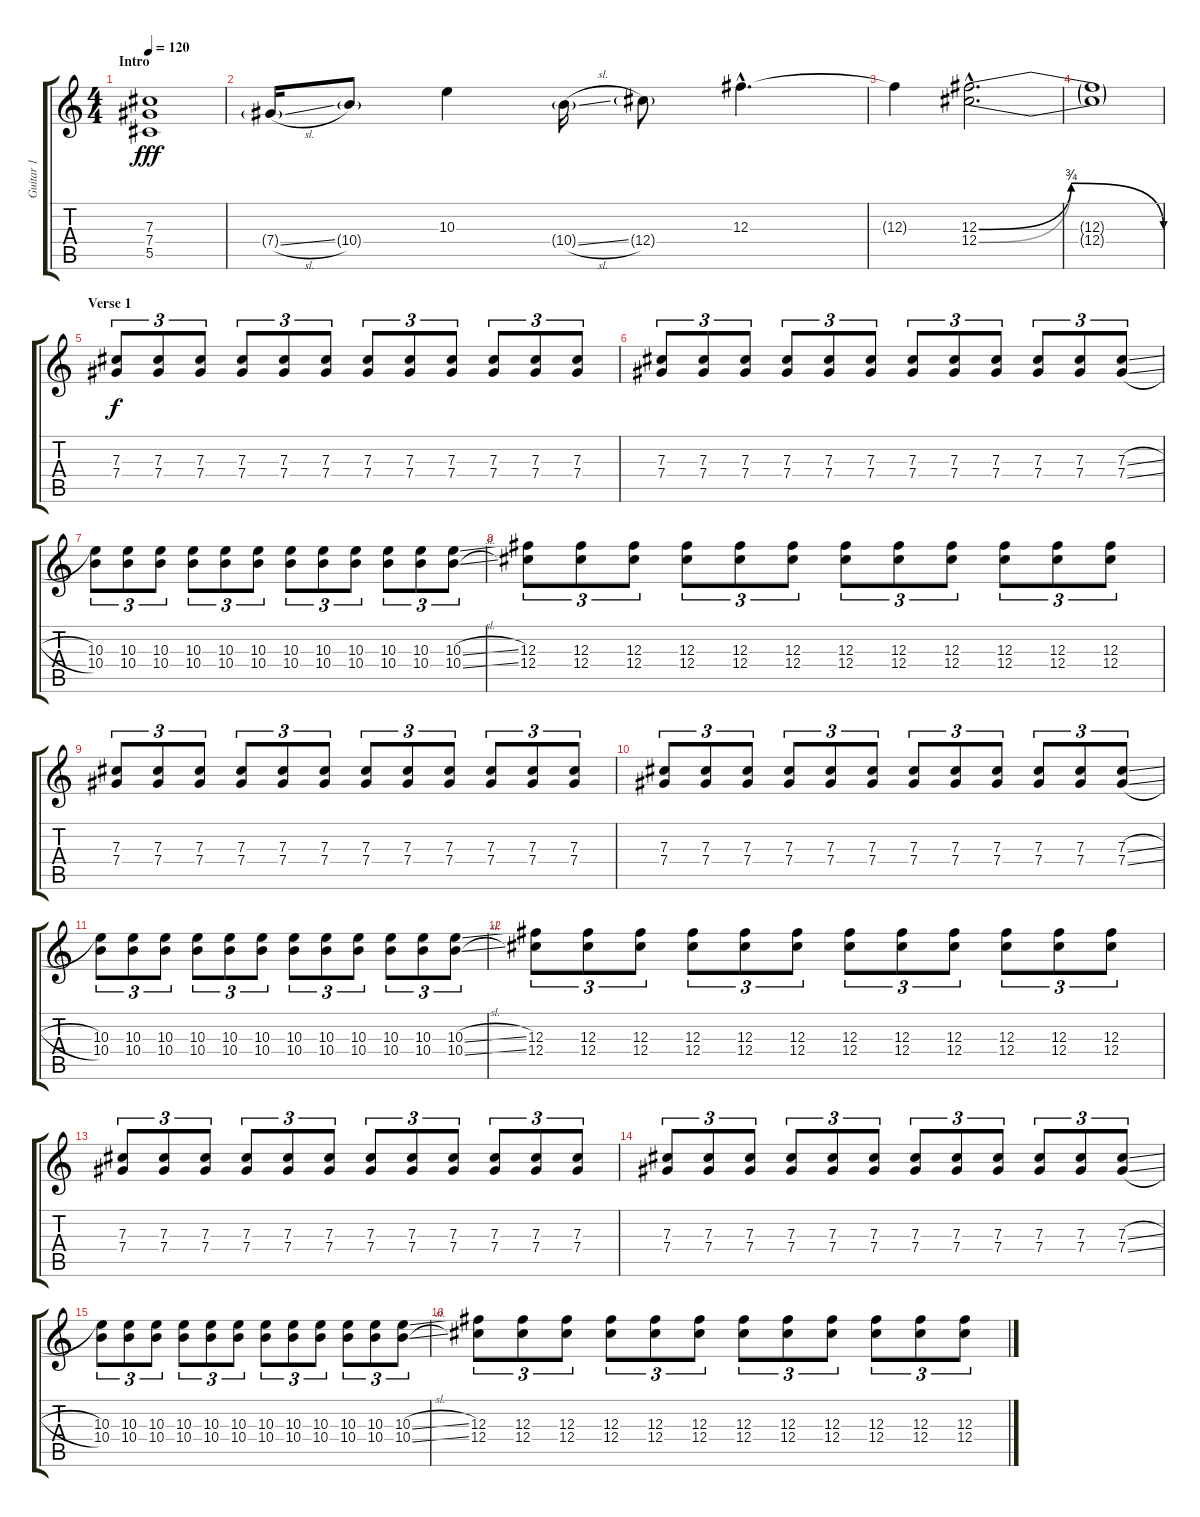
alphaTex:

\track ("Guitar 1" "Guitar 1") {instrument distortionguitar}
\staff {score tabs}
\tuning (Eb4 Bb3 Gb3 Db3 Ab2 Db2) {hide}
\ts (4 4)
\section ("" "Intro")
\tempo 120
\clef g2
\ks c
(7.3 7.4 5.5).1{dy fff instrument distortionguitar} |
7.4{sl g}.16 10.4{g}.8 10.3.4 10.4{sl g}.16 12.4{g}.8 12.3{hac}.4{d} |
12.3{t}.4 (12.3{be (bendrelease 0 0 30 3 50 3 60 0) hac} 12.4{be (bendrelease 0 0 30 3 50 3 60 0) hac}).2{d} |
(12.3{t} 12.4{t}).1 |
\section ("" "Verse 1")
(7.3 7.4).8{tu (3 2) dy f} (7.3 7.4).8{tu (3 2)} (7.3 7.4).8{tu (3 2)} (7.3 7.4).8{tu (3 2)} (7.3 7.4).8{tu (3 2)} (7.3 7.4).8{tu (3 2)} (7.3 7.4).8{tu (3 2)} (7.3 7.4).8{tu (3 2)} (7.3 7.4).8{tu (3 2)} (7.3 7.4).8{tu (3 2)} (7.3 7.4).8{tu (3 2)} (7.3 7.4).8{tu (3 2)} |
(7.3 7.4).8{tu (3 2)} (7.3 7.4).8{tu (3 2)} (7.3 7.4).8{tu (3 2)} (7.3 7.4).8{tu (3 2)} (7.3 7.4).8{tu (3 2)} (7.3 7.4).8{tu (3 2)} (7.3 7.4).8{tu (3 2)} (7.3 7.4).8{tu (3 2)} (7.3 7.4).8{tu (3 2)} (7.3 7.4).8{tu (3 2)} (7.3 7.4).8{tu (3 2)} (7.3{sl} 7.4{sl}).8{tu (3 2)} |
(10.3 10.4).8{tu (3 2)} (10.3 10.4).8{tu (3 2)} (10.3 10.4).8{tu (3 2)} (10.3 10.4).8{tu (3 2)} (10.3 10.4).8{tu (3 2)} (10.3 10.4).8{tu (3 2)} (10.3 10.4).8{tu (3 2)} (10.3 10.4).8{tu (3 2)} (10.3 10.4).8{tu (3 2)} (10.3 10.4).8{tu (3 2)} (10.3 10.4).8{tu (3 2)} (10.3{sl} 10.4{sl}).8{tu (3 2)} |
(12.3 12.4).8{tu (3 2)} (12.3 12.4).8{tu (3 2)} (12.3 12.4).8{tu (3 2)} (12.3 12.4).8{tu (3 2)} (12.3 12.4).8{tu (3 2)} (12.3 12.4).8{tu (3 2)} (12.3 12.4).8{tu (3 2)} (12.3 12.4).8{tu (3 2)} (12.3 12.4).8{tu (3 2)} (12.3 12.4).8{tu (3 2)} (12.3 12.4).8{tu (3 2)} (12.3 12.4).8{tu (3 2)} |
(7.3 7.4).8{tu (3 2)} (7.3 7.4).8{tu (3 2)} (7.3 7.4).8{tu (3 2)} (7.3 7.4).8{tu (3 2)} (7.3 7.4).8{tu (3 2)} (7.3 7.4).8{tu (3 2)} (7.3 7.4).8{tu (3 2)} (7.3 7.4).8{tu (3 2)} (7.3 7.4).8{tu (3 2)} (7.3 7.4).8{tu (3 2)} (7.3 7.4).8{tu (3 2)} (7.3 7.4).8{tu (3 2)} |
(7.3 7.4).8{tu (3 2)} (7.3 7.4).8{tu (3 2)} (7.3 7.4).8{tu (3 2)} (7.3 7.4).8{tu (3 2)} (7.3 7.4).8{tu (3 2)} (7.3 7.4).8{tu (3 2)} (7.3 7.4).8{tu (3 2)} (7.3 7.4).8{tu (3 2)} (7.3 7.4).8{tu (3 2)} (7.3 7.4).8{tu (3 2)} (7.3 7.4).8{tu (3 2)} (7.3{sl} 7.4{sl}).8{tu (3 2)} |
(10.3 10.4).8{tu (3 2)} (10.3 10.4).8{tu (3 2)} (10.3 10.4).8{tu (3 2)} (10.3 10.4).8{tu (3 2)} (10.3 10.4).8{tu (3 2)} (10.3 10.4).8{tu (3 2)} (10.3 10.4).8{tu (3 2)} (10.3 10.4).8{tu (3 2)} (10.3 10.4).8{tu (3 2)} (10.3 10.4).8{tu (3 2)} (10.3 10.4).8{tu (3 2)} (10.3{sl} 10.4{sl}).8{tu (3 2)} |
(12.3 12.4).8{tu (3 2)} (12.3 12.4).8{tu (3 2)} (12.3 12.4).8{tu (3 2)} (12.3 12.4).8{tu (3 2)} (12.3 12.4).8{tu (3 2)} (12.3 12.4).8{tu (3 2)} (12.3 12.4).8{tu (3 2)} (12.3 12.4).8{tu (3 2)} (12.3 12.4).8{tu (3 2)} (12.3 12.4).8{tu (3 2)} (12.3 12.4).8{tu (3 2)} (12.3 12.4).8{tu (3 2)} |
(7.3 7.4).8{tu (3 2)} (7.3 7.4).8{tu (3 2)} (7.3 7.4).8{tu (3 2)} (7.3 7.4).8{tu (3 2)} (7.3 7.4).8{tu (3 2)} (7.3 7.4).8{tu (3 2)} (7.3 7.4).8{tu (3 2)} (7.3 7.4).8{tu (3 2)} (7.3 7.4).8{tu (3 2)} (7.3 7.4).8{tu (3 2)} (7.3 7.4).8{tu (3 2)} (7.3 7.4).8{tu (3 2)} |
(7.3 7.4).8{tu (3 2)} (7.3 7.4).8{tu (3 2)} (7.3 7.4).8{tu (3 2)} (7.3 7.4).8{tu (3 2)} (7.3 7.4).8{tu (3 2)} (7.3 7.4).8{tu (3 2)} (7.3 7.4).8{tu (3 2)} (7.3 7.4).8{tu (3 2)} (7.3 7.4).8{tu (3 2)} (7.3 7.4).8{tu (3 2)} (7.3 7.4).8{tu (3 2)} (7.3{sl} 7.4{sl}).8{tu (3 2)} |
(10.3 10.4).8{tu (3 2)} (10.3 10.4).8{tu (3 2)} (10.3 10.4).8{tu (3 2)} (10.3 10.4).8{tu (3 2)} (10.3 10.4).8{tu (3 2)} (10.3 10.4).8{tu (3 2)} (10.3 10.4).8{tu (3 2)} (10.3 10.4).8{tu (3 2)} (10.3 10.4).8{tu (3 2)} (10.3 10.4).8{tu (3 2)} (10.3 10.4).8{tu (3 2)} (10.3{sl} 10.4{sl}).8{tu (3 2)} |
(12.3 12.4).8{tu (3 2)} (12.3 12.4).8{tu (3 2)} (12.3 12.4).8{tu (3 2)} (12.3 12.4).8{tu (3 2)} (12.3 12.4).8{tu (3 2)} (12.3 12.4).8{tu (3 2)} (12.3 12.4).8{tu (3 2)} (12.3 12.4).8{tu (3 2)} (12.3 12.4).8{tu (3 2)} (12.3 12.4).8{tu (3 2)} (12.3 12.4).8{tu (3 2)} (12.3 12.4).8{tu (3 2)}
